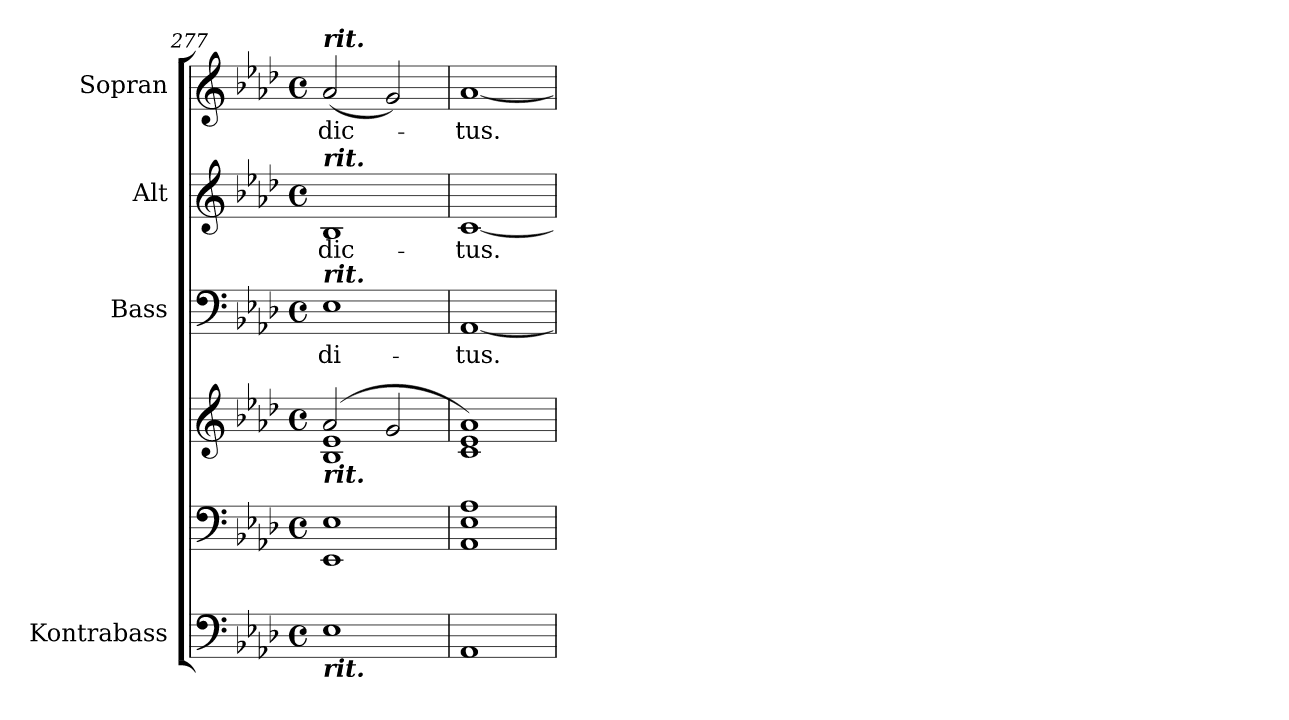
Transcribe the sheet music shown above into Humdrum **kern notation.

**kern	**kern	**kern	**kern	**text	**kern	**text	**kern	**text
*part5	*part4	*part4	*part3	*part3	*part2	*part2	*part1	*part1
*staff6	*staff5	*staff4	*staff3	*staff3	*staff2	*staff2	*staff1	*staff1
*I"Kontrabass	*	*	*I"Bass	*	*I"Alt	*	*I"Sopran	*
*I'Kb.	*	*	*I'B.	*	*I'A.	*	*I'S.	*
*clefF4	*clefF4	*clefG2	*clefF4	*	*clefG2	*	*clefG2	*
*ITrd7c12	*	*	*	*	*	*	*	*
*k[b-e-a-d-]	*k[b-e-a-d-]	*k[b-e-a-d-]	*k[b-e-a-d-]	*	*k[b-e-a-d-]	*	*k[b-e-a-d-]	*
*A-:	*A-:	*A-:	*A-:	*	*A-:	*	*A-:	*
*M4/4	*M4/4	*M4/4	*M4/4	*	*M4/4	*	*M4/4	*
*met(c)	*met(c)	*met(c)	*met(c)	*	*met(c)	*	*met(c)	*
=277	=277	=277	=277	=277	=277	=277	=277	=277
*	*	*^	*	*	*	*	*	*
!	!	!	!	!	!	!	!	!LO:TX:a:Bi:t=rit.	!
!	!	!	!	!	!	!LO:TX:a:Bi:t=rit.	!	!	!
!	!	!	!	!LO:TX:a:Bi:t=rit.	!	!	!	!	!
!	!	!LO:TX:b:Bi:t=rit.	!	!	!	!	!	!	!
!LO:TX:b:Bi:t=rit.	!	!	!	!	!	!	!	!	!
!	!	!	!	!	!LO:LY:b	!	!LO:LY:b	!	!LO:LY:b
1EE-	1EE- 1E-	(2a-/	1B- 1e-	1E-	-di-	1B-	-dic-	(<2a-/	-dic-
.	.	2g/	.	.	.	.	.	2g/)	.
*	*	*v	*v	*	*	*	*	*	*
=278	=278	=278	=278	=278	=278	=278	=278	=278
!	!	!	!	!LO:LY:b	!	!LO:LY:b	!	!LO:LY:b
1AAA-	1AA- 1E- 1A-	1c 1e- 1a-)	[1AA-	-tus.	[1c	-tus.	[1a-	-tus.
=	=	=	=	=	=	=	=	=
*-	*-	*-	*-	*-	*-	*-	*-	*-
